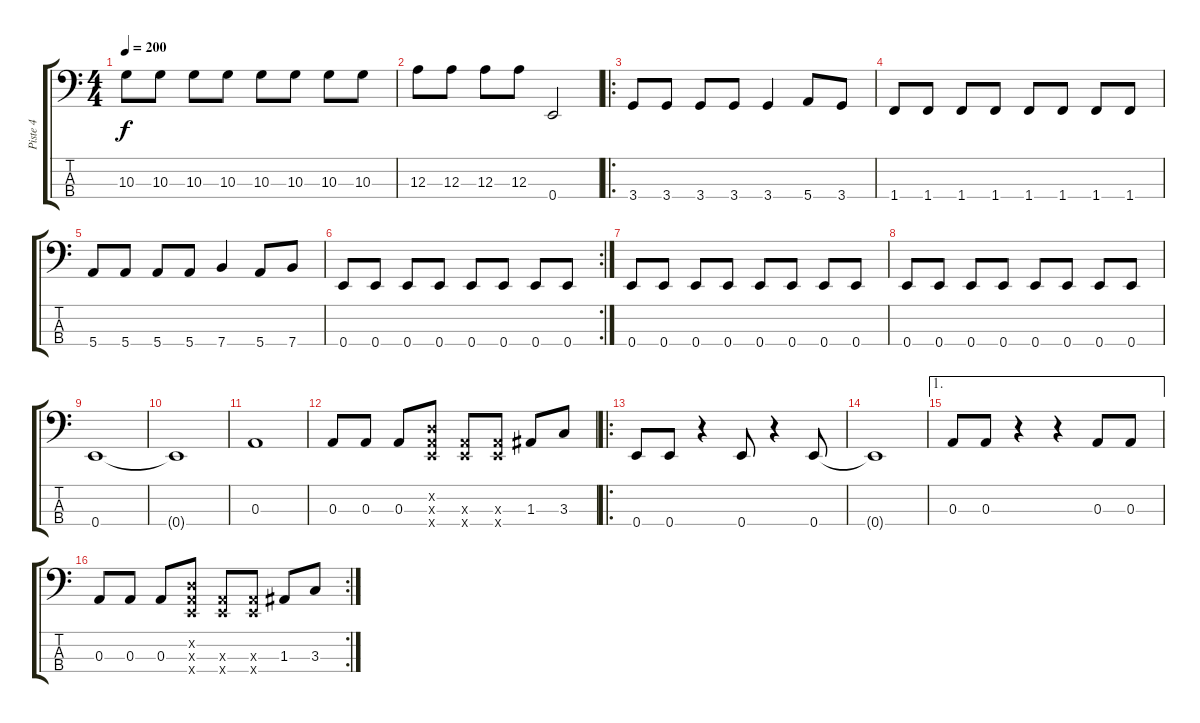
\track ("Piste 4" "Piste 4") {instrument electricbasspick}
\staff {score tabs}
\tuning (G2 D2 A1 E1) {hide}
\ts (4 4)
\tempo 200
\clef f4
\ks c
10.3.8{dy f} 10.3.8 10.3.8 10.3.8 10.3.8 10.3.8 10.3.8 10.3.8 |
12.3.8 12.3.8 12.3.8 12.3.8 0.4.2 |
\ro
3.4.8 3.4.8 3.4.8 3.4.8 3.4.4 5.4.8 3.4.8 |
1.4.8 1.4.8 1.4.8 1.4.8 1.4.8 1.4.8 1.4.8 1.4.8 |
5.4.8 5.4.8 5.4.8 5.4.8 7.4.4 5.4.8 7.4.8 |
\rc 2
0.4.8 0.4.8 0.4.8 0.4.8 0.4.8 0.4.8 0.4.8 0.4.8 |
0.4.8 0.4.8 0.4.8 0.4.8 0.4.8 0.4.8 0.4.8 0.4.8 |
0.4.8 0.4.8 0.4.8 0.4.8 0.4.8 0.4.8 0.4.8 0.4.8 |
0.4.1 |
0.4{t}.1 |
0.3.1 |
0.3.8 0.3.8 0.3.8 (0.2{x} 0.3{x} 0.4{x}).8 (0.3{x} 0.4{x}).8 (0.3{x} 0.4{x}).8 1.3.8 3.3.8 |
\ro
0.4.8 0.4.8 r.4 0.4.8 r.4 0.4.8 |
0.4{t}.1 |
\ae 1
0.3.8 0.3.8 r.4 r.4 0.3.8 0.3.8 |
\rc 2
0.3.8 0.3.8 0.3.8 (0.2{x} 0.3{x} 0.4{x}).8 (0.3{x} 0.4{x}).8 (0.3{x} 0.4{x}).8 1.3.8 3.3.8
